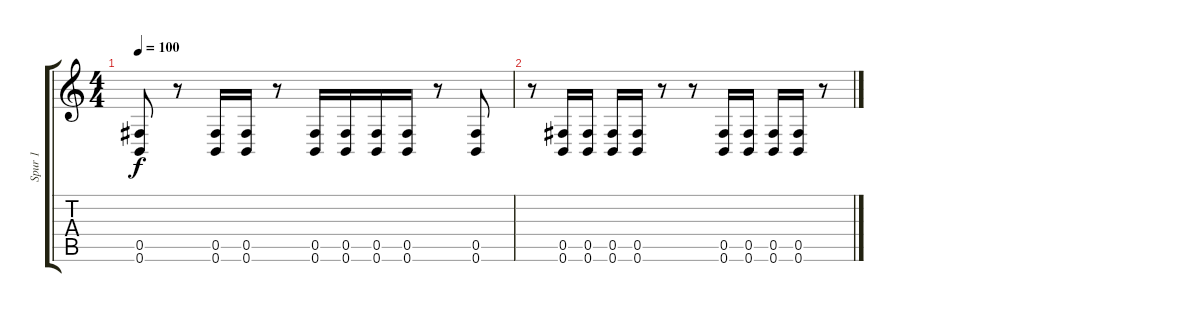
\track ("Spur 1" "Spur 1") {instrument distortionguitar}
\staff {score tabs}
\tuning (Db4 Ab3 E3 B2 Gb2 B1) {hide}
\ts (4 4)
\tempo 100
\clef g2
\ks c
(0.5 0.6).8{dy f} r.8 (0.5 0.6).16 (0.5 0.6).16 r.8 (0.5 0.6).16 (0.5 0.6).16 (0.5 0.6).16 (0.5 0.6).16 r.8 (0.5 0.6).8 |
r.8 (0.5 0.6).16 (0.5 0.6).16 (0.5 0.6).16 (0.5 0.6).16 r.8 r.8 (0.5 0.6).16 (0.5 0.6).16 (0.5 0.6).16 (0.5 0.6).16 r.8
